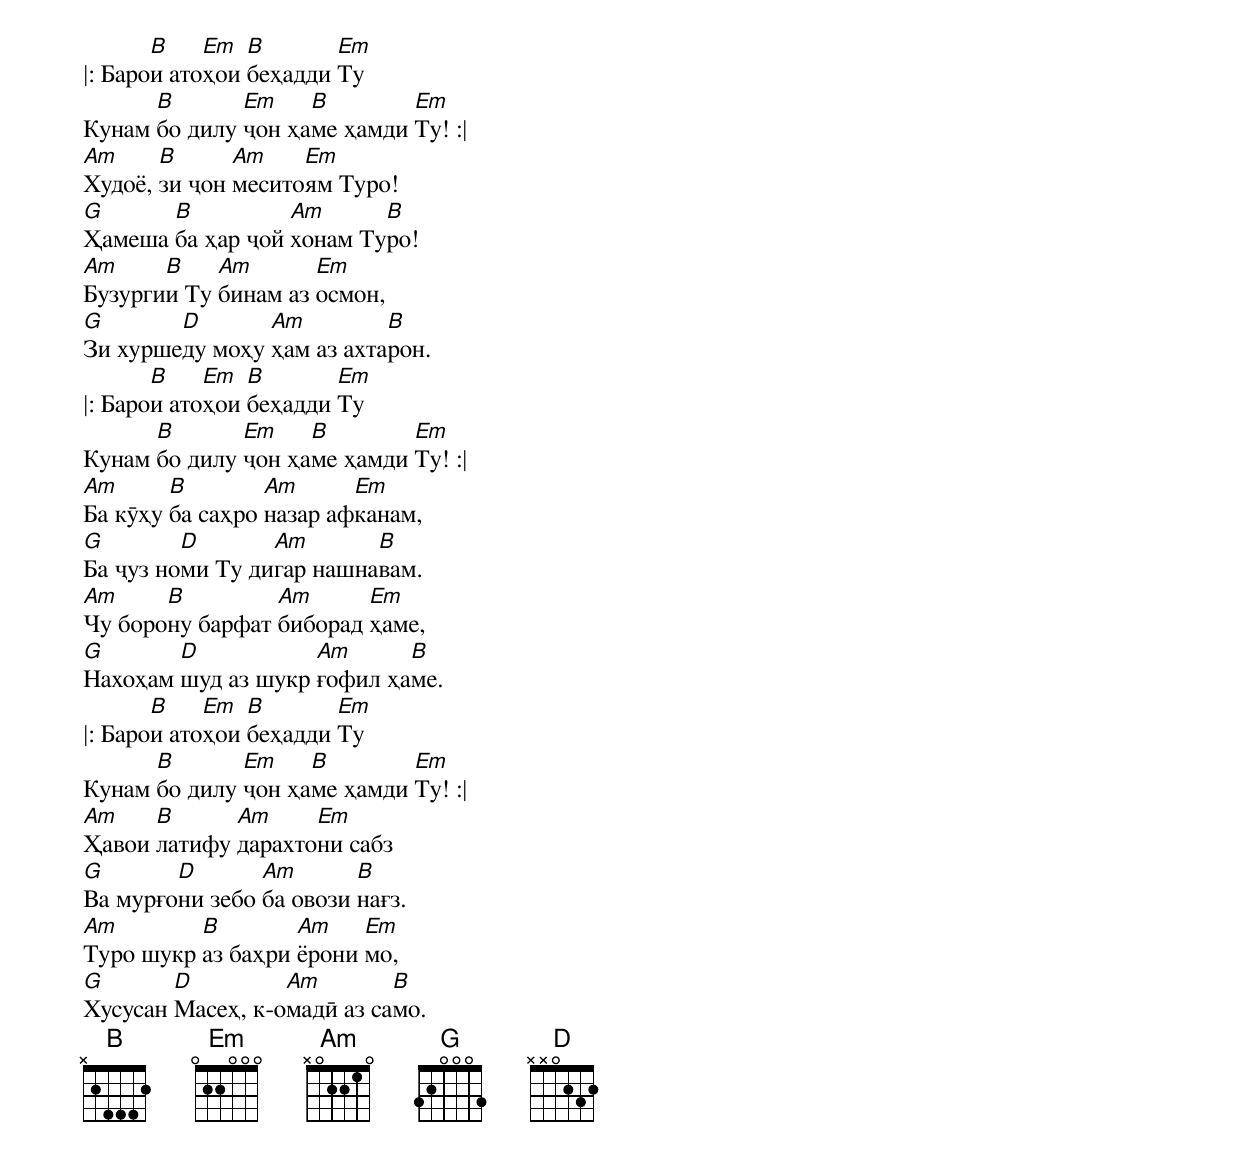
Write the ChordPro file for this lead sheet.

|: Баро[B]и ато[Em]ҳои [B]беҳадди [Em]Ту
Кунам [B]бо дилу [Em]ҷон ҳа[B]ме ҳамди [Em]Ту! :|
[Am]Худоё, [B]зи ҷон [Am]месито[Em]ям Туро!
[G]Ҳамеша [B]ба ҳар ҷой [Am]хонам Ту[B]ро!
[Am]Бузурги[B]и Ту [Am]бинам аз [Em]осмон,
[G]Зи хурше[D]ду моҳу [Am]ҳам аз ахта[B]рон.
|: Баро[B]и ато[Em]ҳои [B]беҳадди [Em]Ту
Кунам [B]бо дилу [Em]ҷон ҳа[B]ме ҳамди [Em]Ту! :|
[Am]Ба кӯҳу [B]ба саҳро [Am]назар аф[Em]канам,
[G]Ба ҷуз но[D]ми Ту ди[Am]гар нашна[B]вам.
[Am]Чу боро[B]ну барфат [Am]биборад [Em]ҳаме,
[G]Нахоҳам [D]шуд аз шукр [Am]ғофил ҳа[B]ме.
|: Баро[B]и ато[Em]ҳои [B]беҳадди [Em]Ту
Кунам [B]бо дилу [Em]ҷон ҳа[B]ме ҳамди [Em]Ту! :|
[Am]Ҳавои [B]латифу [Am]дарахто[Em]ни сабз
[G]Ва мурғо[D]ни зебо [Am]ба овози [B]нағз.
[Am]Туро шукр [B]аз баҳри [Am]ёрони [Em]мо,
[G]Хусусан [D]Масеҳ, к-о[Am]мадӣ аз са[B]мо.
